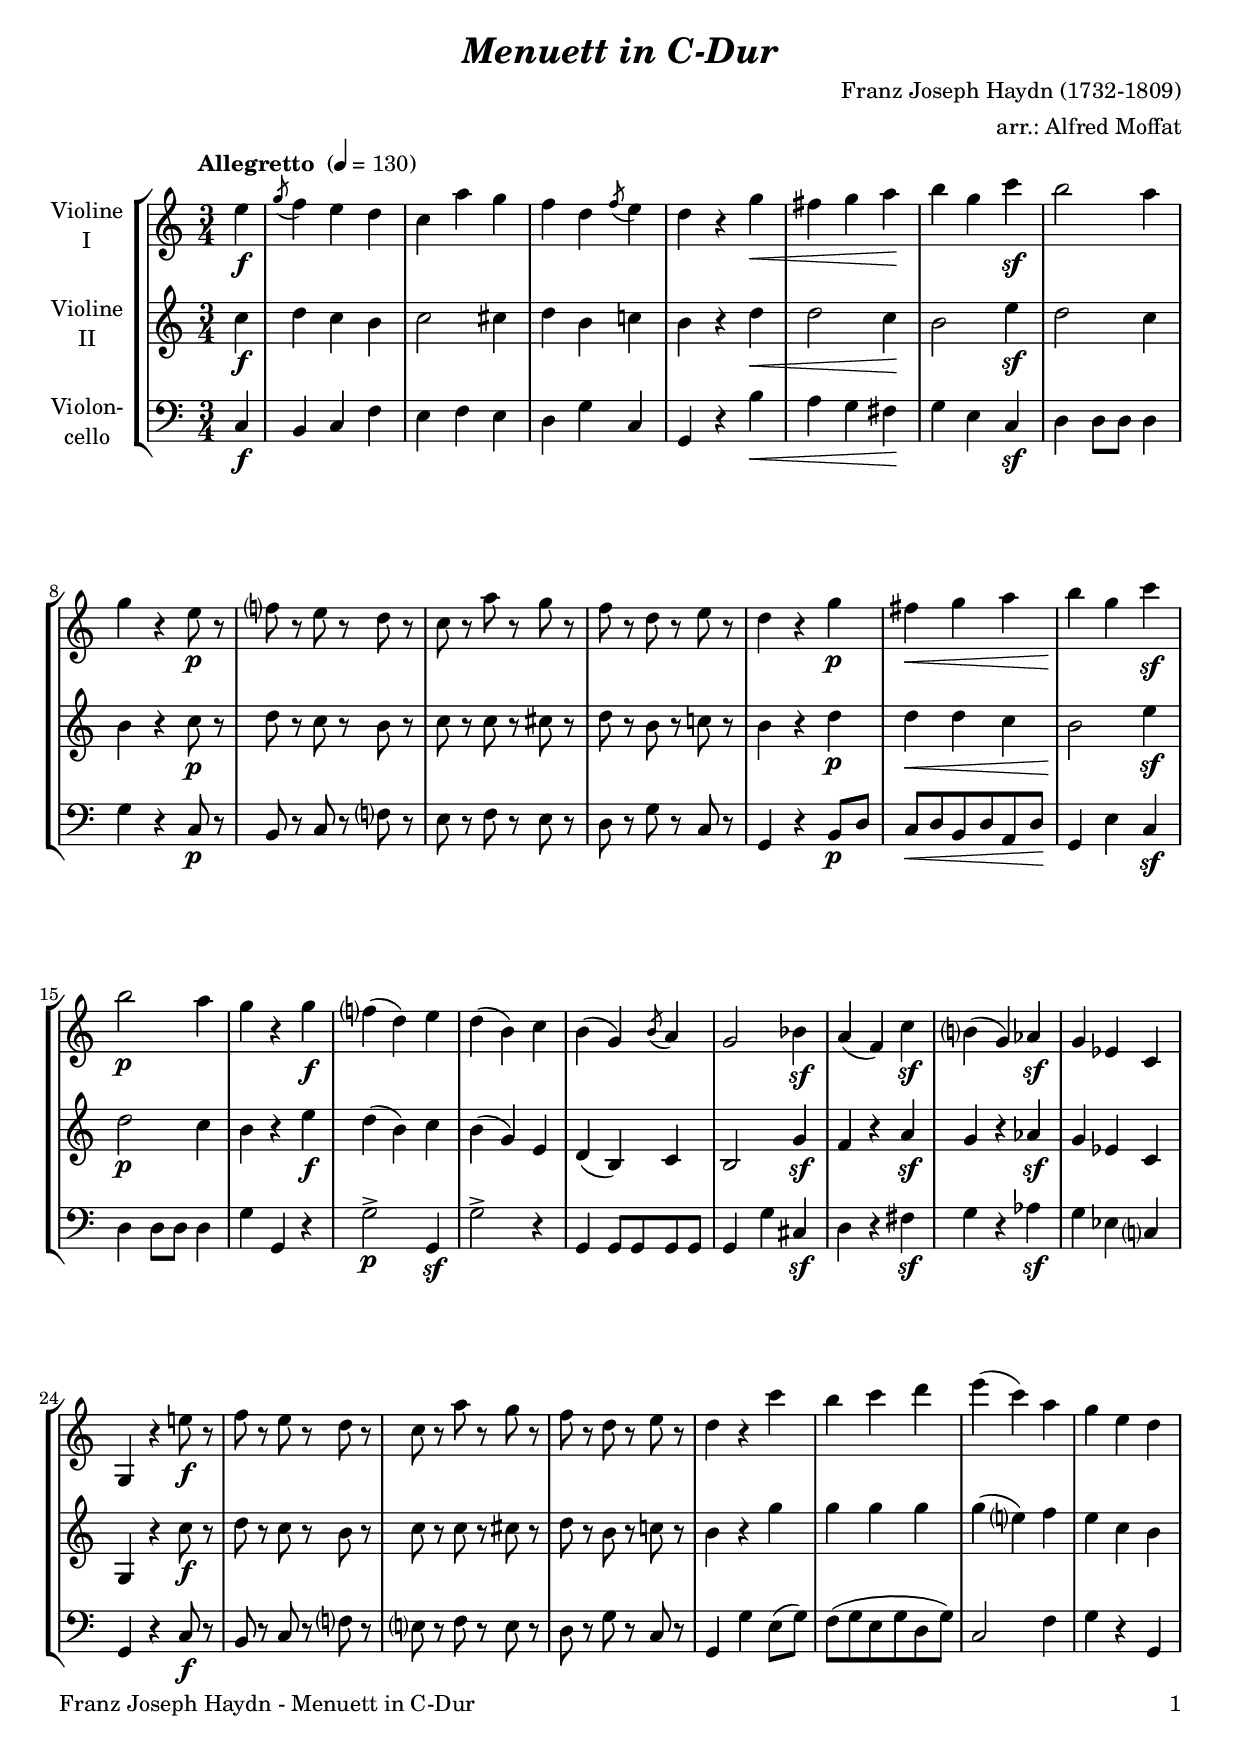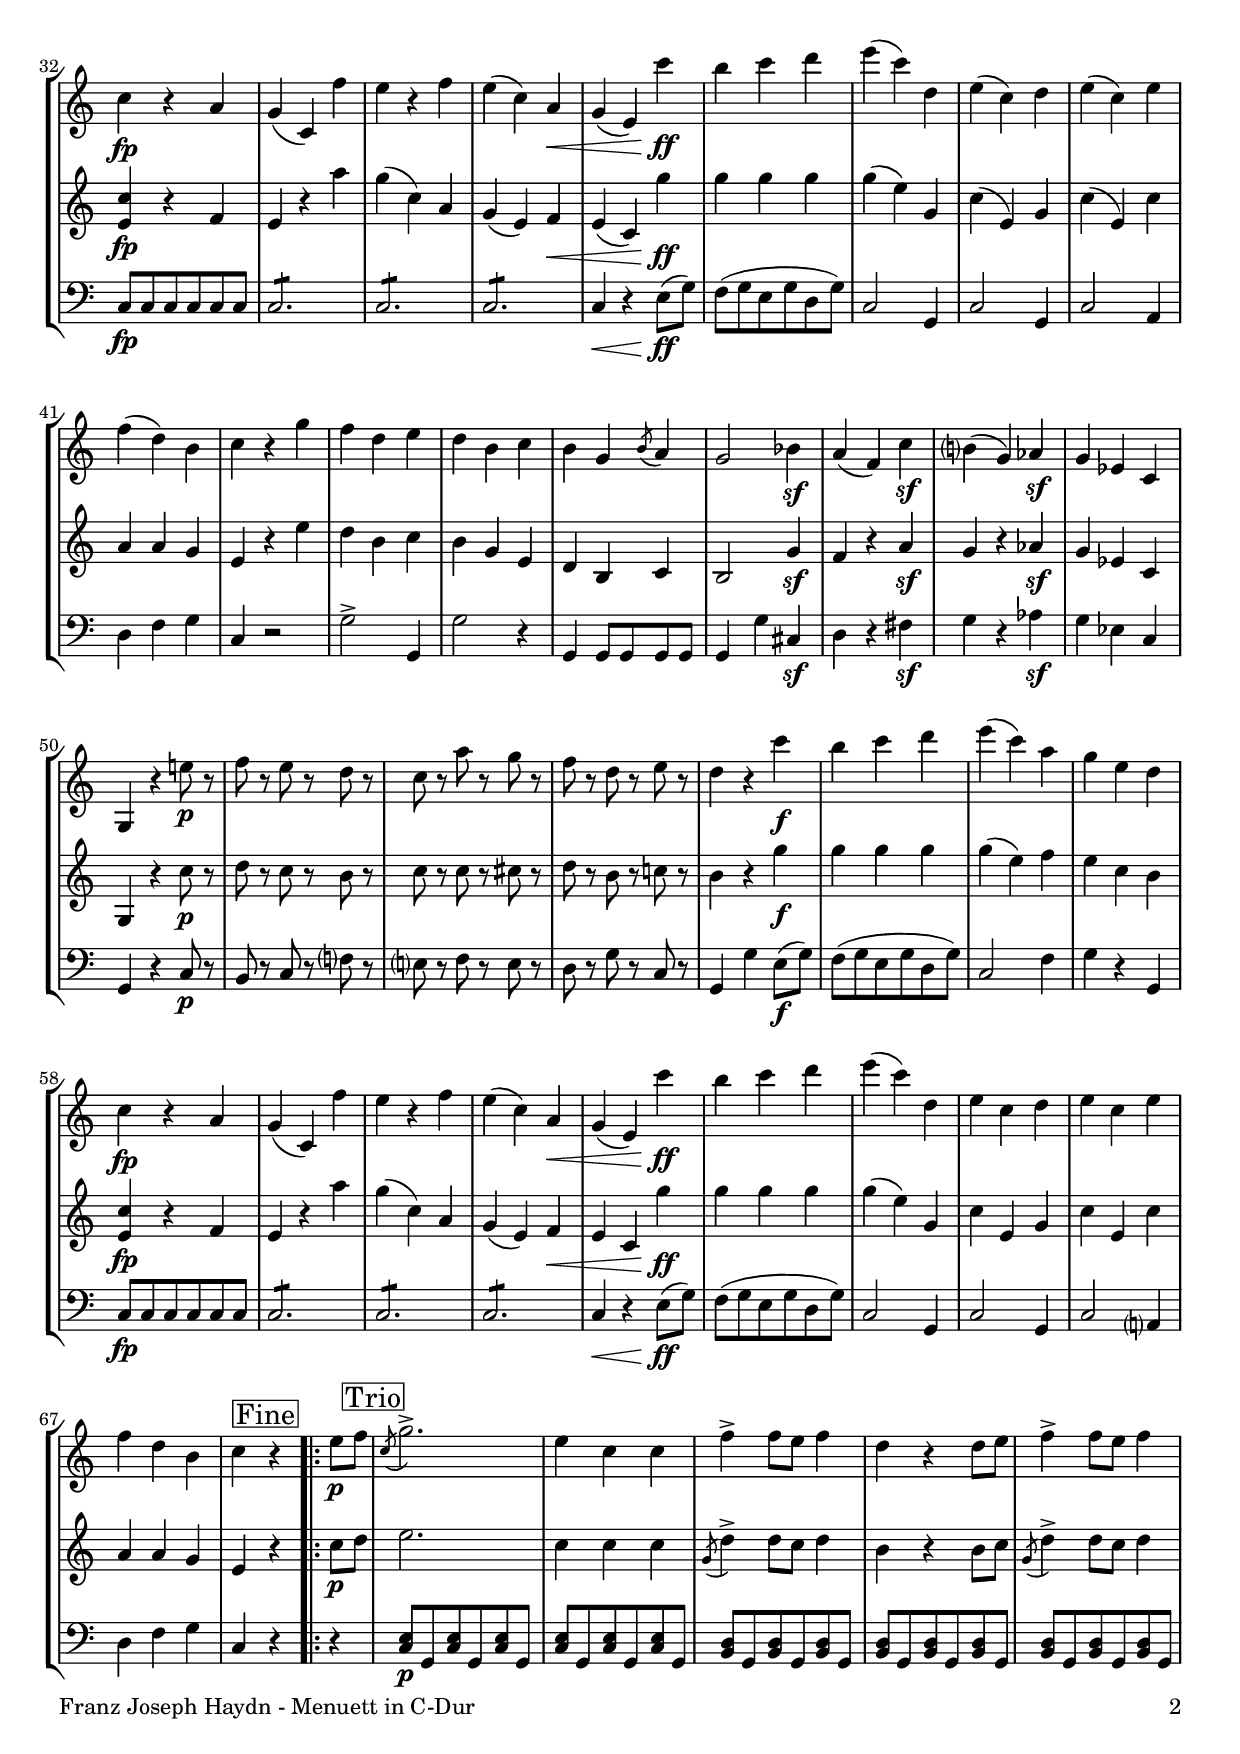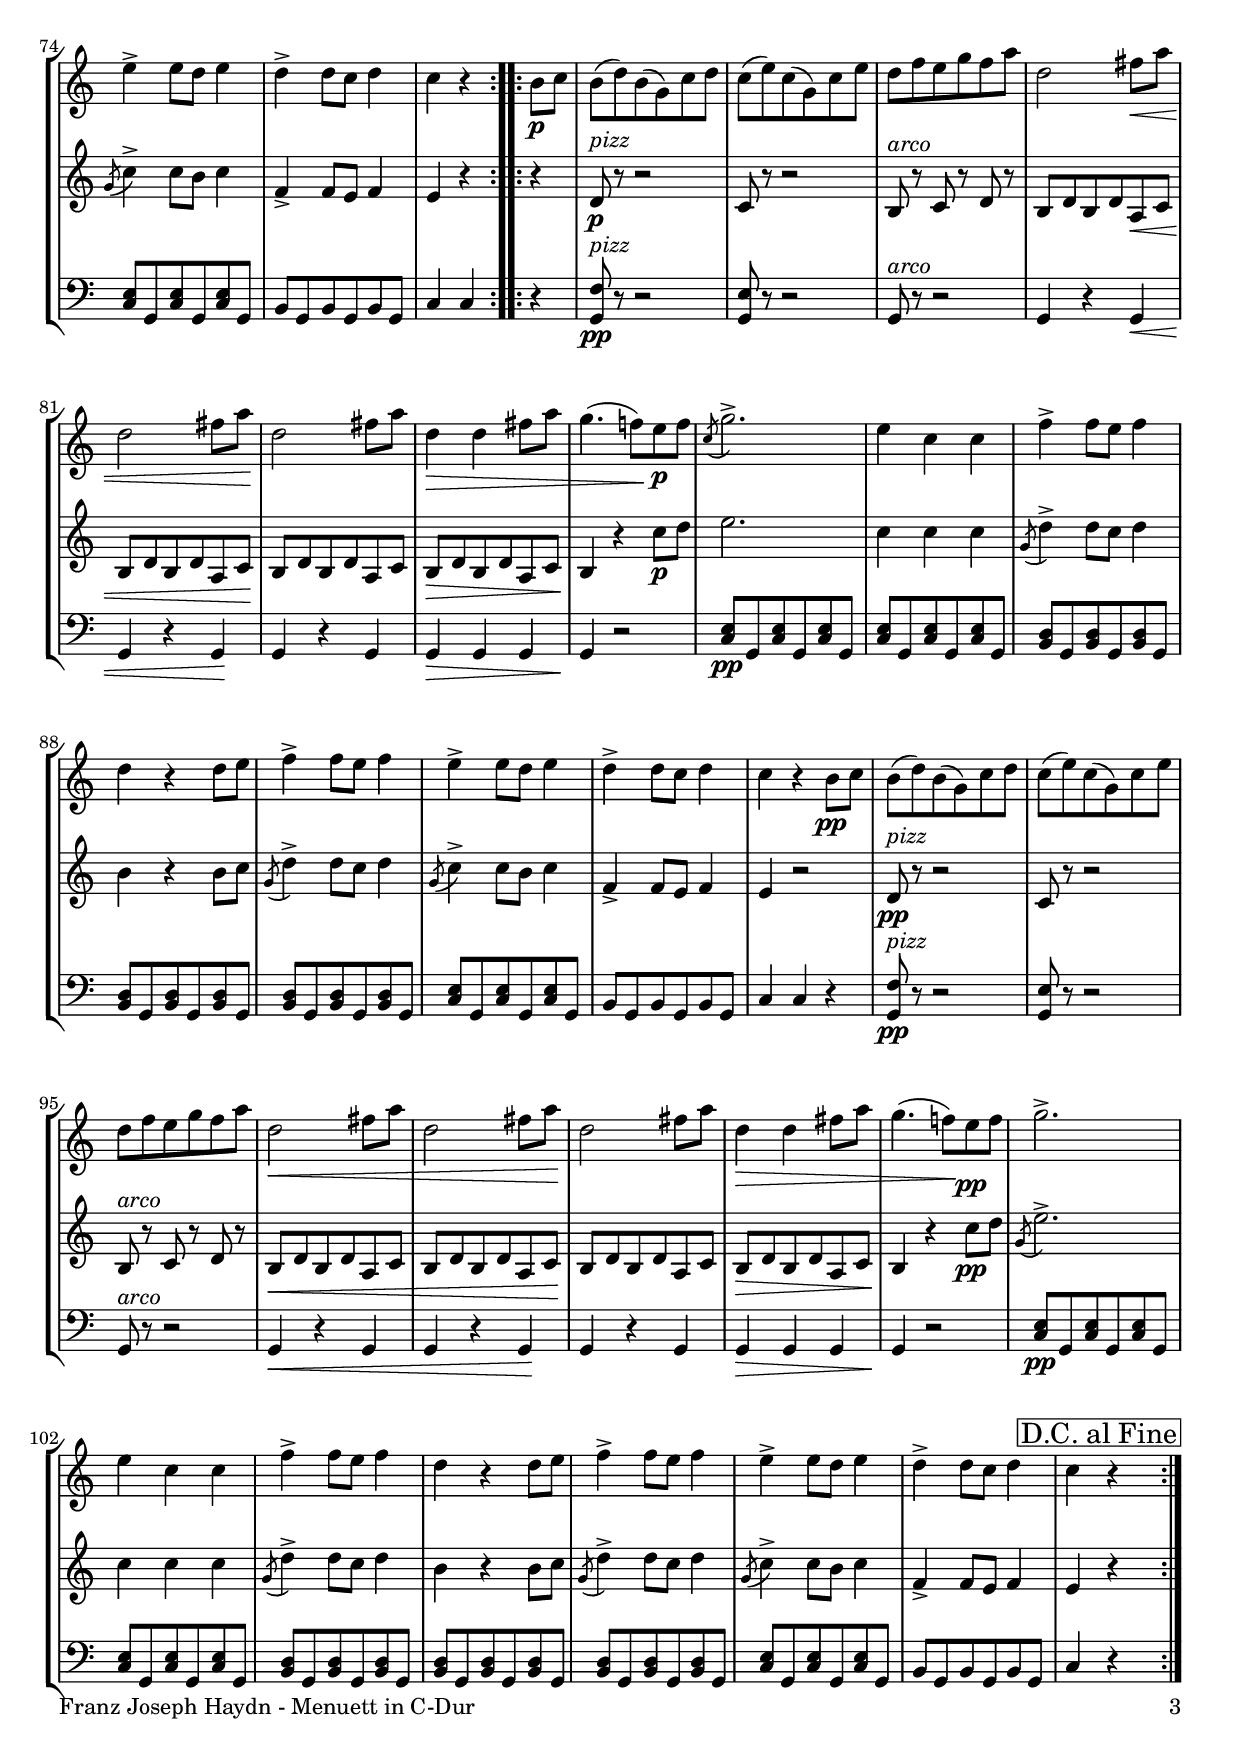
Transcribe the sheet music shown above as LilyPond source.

\version "2.24.4"
\include "deutsch.ly"

#(set-global-staff-size 19.5)

\header {
  title     = \markup \bold \italic "Menuett in C-Dur"
  composer  = "Franz Joseph Haydn (1732-1809)"
  arranger  = "arr.: Alfred Moffat"
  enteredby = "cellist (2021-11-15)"
%  piece     = ""
}

voiceconsts = {
 \key c \major
 \time 3/4
 \clef "treble"
% \numericTimeSignature
% \compressEmptyMeasures
 \tempo "Allegretto " 4=130
}

mipz = "pizzicato strings"
mivl = "violin"
mivc = "cello"

arco  = \markup \italic "arco"
cresc = \markup \italic "cresc."
dcaf  = \mark \markup \box "D.C. al Fine"
fine  = \mark \markup \box "Fine"
fmarc = \markup { \dynamic f \bold \italic " marcato" }
pizz  = \markup \italic "pizz"
trio  = \mark \markup \box "Trio"

va = \relative c'' {
  \voiceconsts

  \partial 4 e4\f
  \acciaccatura g8 f4 e d
  c a' g
  f d \acciaccatura f8 e4
  d r g\<
  fis g a\!
  h g c\sf
  h2 a4
  g r e8\p r
  f? r e r d r

  c r a' r g r
  f r d r e r
  d4 r g\p
  fis\< g a
  h\! g c\sf
  h2\p a4
  g r g\f
  f?( d) e
  d( h) c

  h( g) \acciaccatura h8 a4
  g2 b4\sf
  a( f) c'\sf h?( g) as\sf
  g es c
  g r e''!8\f r
  f r e r d r
  c r a' r g r
  f r d r e r

  d4 r c'
  h c d
  e( c) a
  g e d
  c\fp r a
  g( c,) f'
  e r f
  e( c) a\<
  g( e) c''\!\ff
  h c d
  e( c) d,

  e( c) d
  e( c) e
  f( d) h
  c r g'
  f d e
  d h c
  h g \acciaccatura h8 a4
  g2 b4\sf
  a( f) c'\sf
  h?( g) as\sf
  g es c
  
  g r e''!8\p r
  f r e r d r
  c r a' r g r
  f r d r e r
  d4 r c'\f
  h c d
  e( c) a
  g e d
  c\fp r a

  g( c,) f'
  e r f
  e( c) a\<
  g( e) c''\!\ff
  h c d
  e( c) d,
  e c d
  e c e
  f d h
  c \fine r

  \repeat volta 2 {
    e8\p f \trio
    \acciaccatura c g'2.->
    e4 c c
    f-> f8 e f4
    d r d8 e
    f4-> f8 e f4
    e-> e8 d e4
    d-> d8 c d4
    c r
  }

  \repeat volta 2 {
    h8\p c

    h( d) h( g) c d
    c( e) c( g) c e
    d f e g f a
    d,2 fis8\< a
    d,2 fis8 a\!
    d,2 fis8 a
    d,4\> d fis8 a

    g4.( f!8)[\! e\p f]
    \acciaccatura c g'2.->
    e4 c c
    f-> f8 e f4
    d r d8 e
    f4-> f8 e f4
    e-> e8 d e4
    d-> d8 c d4
    c r h8\pp c

    h[( d) h( g) c d]
    c[( e) c( g) c e]
    d[ f e g f a]
    d,2\< fis8 a
    d,2 fis8 a\!
    d,2 fis8 a
    d,4\> d fis8 a

    g4.( f!8)\! e\pp f
    g2.->
    e4 c c
    f-> f8 e f4
    d r d8 e
    f4-> f8 e f4
    e-> e8 d e4
    d-> d8 c d4
    c \dcaf r
  }
}

vb = \relative c'' {
  \voiceconsts

  \partial 4
  c4\f
  d c h
  c2 cis4
  d h c!
  h r d\<
  d2 c4\!
  h2 e4\sf
  d2 c4
  h r c8\p r
  d r c r h r

  c r c r cis r
  d r h r c! r
  h4 r d\p
  d\< d c
  h2\! e4\sf
  d2\p c4
  h r e\f
  d( h) c
  h( g) e

  d( h) c
  h2 g'4\sf
  f r a\sf
  g r as\sf
  g es c
  g r c'8\f r
  d r c r h r
  c r c r cis r
  d r h r c! r

  h4 r g'
  g g g
  g( e?) f
  e c h
  <e, c'>\fp r f
  e r a'
  g( c,) a
  g( e) f\<
  e( c) g''\!\ff
  g g g
  g( e) g,

  c( e,) g
  c( e,) c'
  a a g
  e r e'
  d h c
  h g e
  d h c
  h2 g'4\sf
  f r a\sf
  g r as\sf
  g es c

  g r c'8\p r
  d r c r h r
  c r c r cis r
  d r h r c! r
  h4 r g'\f
  g g g
  g( e) f
  e c h

  <e, c'>\fp r f
  e r a'
  g( c,) a
  g( e) f\<
  e c g''\!\ff
  g g g
  g( e) g,
  c e, g
  c e, c'
  a a g
  e \fine r

  \repeat volta 2 {
    c'8\p d \trio \grace s
    e2.
    c4 c c
    \acciaccatura g8 d'4-> d8 c d4
    h r h8 c
    \acciaccatura g d'4-> d8 c d4
    \acciaccatura g,8 c4-> c8 h c4
    f,-> f8 e f4
    e r
  }

  \repeat volta 2 {
    r4
    \set Staff.midiInstrument = \mipz
    d8^\pizz\p r r2
    c8 r r2
    \set Staff.midiInstrument = \mivl
    h8^\arco r c r d r
    h[ d h d a\< c]
    h[ d h d a c]\!
    h[ d h d a c]
    h[\> d h d a c]

    h4\! r c'8\p d
    e2.
    c4 c c
    \acciaccatura g8 d'4-> d8 c d4
    h r h8 c
    \acciaccatura g d'4-> d8 c d4
    \acciaccatura g,8 c4-> c8 h c4
    f,-> f8 e f4
    e r2

    \set Staff.midiInstrument = \mipz
    d8^\pizz\pp r r2
    c8 r r2
    \set Staff.midiInstrument = \mivl
    h8^\arco r c r d r
    h[\< d h d a c]
    h[ d h d a c]\!
    h[ d h d a c]
    h[\> d h d a c]

    h4\! r c'8\pp d
    \acciaccatura g,8 e'2.->
    c4 c c
    \acciaccatura g8 d'4-> d8 c d4
    h r h8 c
    \acciaccatura g d'4-> d8 c d4
    \acciaccatura g,8 c4-> c8 h c4
    f,-> f8 e f4
    e \dcaf r
  }
}

vc = \relative c {
  \voiceconsts
  \clef "bass"

  \partial 4 c4\f
  h c f
  e f e
  d g c,
  g r h'\<
  a g fis\!
  g e c\sf
  d d8 d d4
  g r c,8\p r
  h r c r f? r

  e r f r e r
  d r g r c, r
  g4 r h8\p d
  c\< d h d a d\!
  g,4 e' c\sf
  d d8 d d4
  g g, r
  g'2->\p g,4\sf

  g'2-> r4
  g, g8 g g g
  g4 g' cis,\sf
  d r fis\sf
  g r as\sf
  g es c?
  g r c8\f r
  h r c r f? r
  e? r f r e r

  d r g r c, r
  g4 g' e8( g)
  f( g e g d g)
  c,2 f4
  g r g,
  c8\fp c c c c c
  \repeat tremolo 6 c
  \repeat tremolo 6 c
  \repeat tremolo 6 c
  c4\< r e8(\!\ff g)

  f( g e g d g)
  c,2 g4
  c2 g4
  c2 a4
  d f g
  c, r2
  g'-> g,4
  g'2 r4
  g, g8 g g g
  g4 g' cis,\sf
  d r fis\sf

  g r as\sf
  g es c
  g r c8\p r
  h r c r f? r
  e? r f r e r
  d r g r c, r
  g4 g' e8(\f g)
  f( g e g d g)

  c,2 f4
  g r g,
  c8\fp c c c c c
  \repeat tremolo 6 c
  \repeat tremolo 6 c
  \repeat tremolo 6 c
  c4\< r e8(\!\ff g)
  f( g e g d g)
  c,2 g4
  c2 g4
  c2 a?4
  d f g
  c, \fine r

  \repeat volta 2 {
    r \trio \grace s8
    <c e>[\p g <c e> g <c e> g]
    <c e>[ g <c e> g <c e> g]
    <h d>[ g <h d> g <h d> g]
    <h d>[ g <h d> g <h d> g]
    <h d>[ g <h d> g <h d> g]
    <c e>[ g <c e> g <c e> g]
    h[ g h g h g]

    c4 c
  }

  \repeat volta 2 {
    r

    \set Staff.midiInstrument = \mipz
    <g f'>8^\pizz\pp r r2
    <g e'>8 r r2
    \set Staff.midiInstrument = \mivc
    g8^\arco r r2
    g4 r g\<
    g r g\!
    g r g
    g\> g g
    g\! r2

    <c e>8[\pp g <c e> g <c e> g]
    <c e>[ g <c e> g <c e> g]
    <h d>[ g <h d> g <h d> g]
    <h d>[ g <h d> g <h d> g]
    <h d>[ g <h d> g <h d> g]
    <c e>[ g <c e> g <c e> g]
    h[ g h g h g]

    c4 c r
    \set Staff.midiInstrument = \mipz
    <g f'>8^\pizz\pp r r2
    <g e'>8 r r2
    \set Staff.midiInstrument = \mivc
    g8^\arco r r2
    g4\< r g
    g r g\!
    g r g
    g\> g g
    g\! r2
    <c e>8[\pp g <c e> g <c e> g]

    <c e>[ g <c e> g <c e> g]
    <h d>[ g <h d> g <h d> g]
    <h d>[ g <h d> g <h d> g]
    <h d>[ g <h d> g <h d> g]
    <c e>[ g <c e> g <c e> g]
    h[ g h g h g]
    c4 \dcaf r
  }
}


music = \new StaffGroup <<
      \new Staff {
        \set Staff.midiInstrument = \mivl
        \set Staff.instrumentName = \markup \center-column { "Violine" "I" }
        \transpose c c { \va }
      }

      \new Staff {
        \set Staff.midiInstrument = \mivl
        \set Staff.instrumentName = \markup \center-column { "Violine" "II" }
        \transpose c c { \vb }
      }

      \new Staff {
        \set Staff.midiInstrument = \mivc
        \set Staff.instrumentName = \markup \center-column { "Violon-" "cello" }
        \transpose c c { \vc }
      }      
>>

\book {
   \paper {
    print-page-number = ##t
    print-first-page-number = ##t
    ragged-last-bottom = ##f
    oddHeaderMarkup = \markup \null
    evenHeaderMarkup = \markup \null
    oddFooterMarkup = \markup {
      \fill-line {
	\if \should-print-page-number
        "Franz Joseph Haydn - Menuett in C-Dur" \fromproperty #'page:page-number-string
      }
    }
    evenFooterMarkup = \oddFooterMarkup
  } \score {
    \music
    \layout {}
  }

  \score {
    \unfoldRepeats \music

    \midi {
      \context {
        \Score
      }
    }
  }
}
